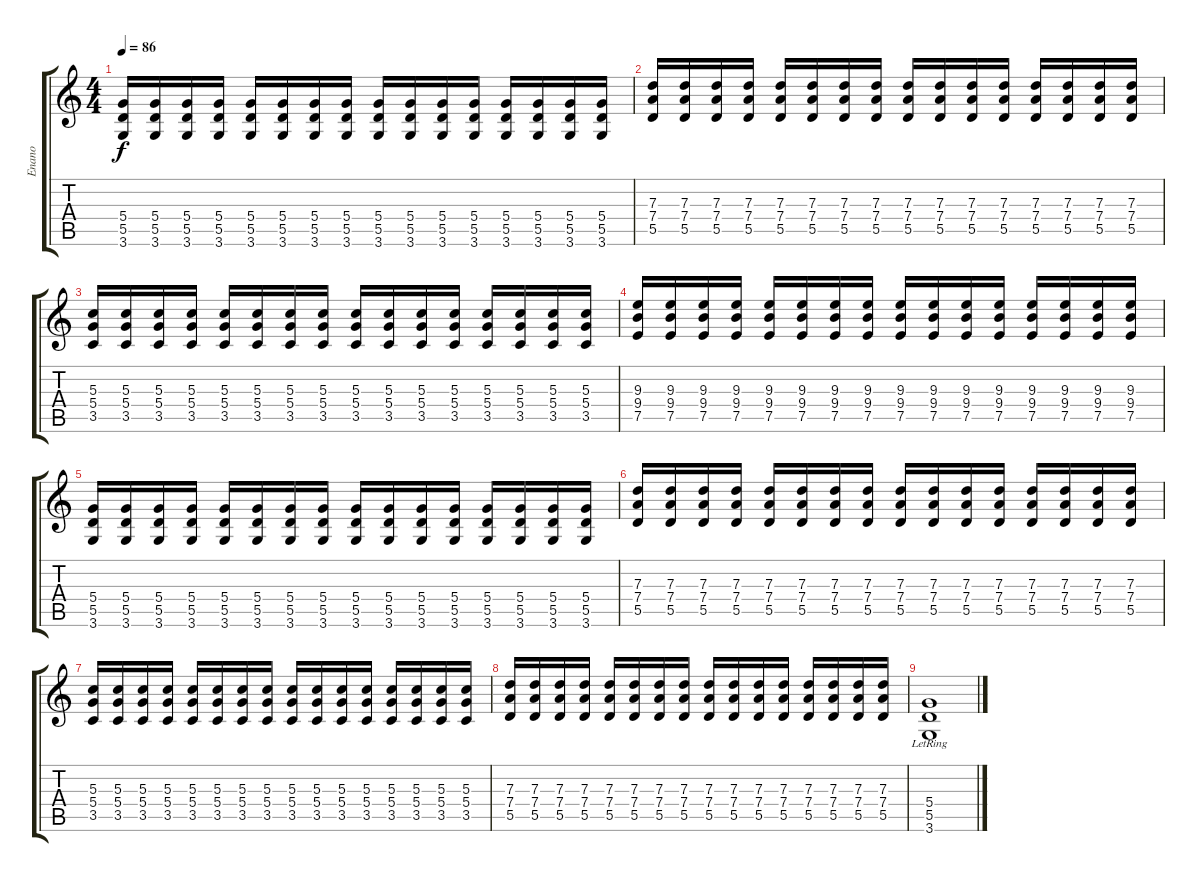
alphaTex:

\track ("Enano" "Enano") {instrument distortionguitar}
\staff {score tabs}
\tuning (E4 B3 G3 D3 A2 E2) {hide}
\ts (4 4)
\tempo 86
\clef g2
\ks c
(5.4 5.5 3.6).16{dy f} (5.4 5.5 3.6).16 (5.4 5.5 3.6).16 (5.4 5.5 3.6).16 (5.4 5.5 3.6).16 (5.4 5.5 3.6).16 (5.4 5.5 3.6).16 (5.4 5.5 3.6).16 (5.4 5.5 3.6).16 (5.4 5.5 3.6).16 (5.4 5.5 3.6).16 (5.4 5.5 3.6).16 (5.4 5.5 3.6).16 (5.4 5.5 3.6).16 (5.4 5.5 3.6).16 (5.4 5.5 3.6).16 |
(7.3 7.4 5.5).16 (7.3 7.4 5.5).16 (7.3 7.4 5.5).16 (7.3 7.4 5.5).16 (7.3 7.4 5.5).16 (7.3 7.4 5.5).16 (7.3 7.4 5.5).16 (7.3 7.4 5.5).16 (7.3 7.4 5.5).16 (7.3 7.4 5.5).16 (7.3 7.4 5.5).16 (7.3 7.4 5.5).16 (7.3 7.4 5.5).16 (7.3 7.4 5.5).16 (7.3 7.4 5.5).16 (7.3 7.4 5.5).16 |
(5.3 5.4 3.5).16 (5.3 5.4 3.5).16 (5.3 5.4 3.5).16 (5.3 5.4 3.5).16 (5.3 5.4 3.5).16 (5.3 5.4 3.5).16 (5.3 5.4 3.5).16 (5.3 5.4 3.5).16 (5.3 5.4 3.5).16 (5.3 5.4 3.5).16 (5.3 5.4 3.5).16 (5.3 5.4 3.5).16 (5.3 5.4 3.5).16 (5.3 5.4 3.5).16 (5.3 5.4 3.5).16 (5.3 5.4 3.5).16 |
(9.3 9.4 7.5).16 (9.3 9.4 7.5).16 (9.3 9.4 7.5).16 (9.3 9.4 7.5).16 (9.3 9.4 7.5).16 (9.3 9.4 7.5).16 (9.3 9.4 7.5).16 (9.3 9.4 7.5).16 (9.3 9.4 7.5).16 (9.3 9.4 7.5).16 (9.3 9.4 7.5).16 (9.3 9.4 7.5).16 (9.3 9.4 7.5).16 (9.3 9.4 7.5).16 (9.3 9.4 7.5).16 (9.3 9.4 7.5).16 |
(5.4 5.5 3.6).16 (5.4 5.5 3.6).16 (5.4 5.5 3.6).16 (5.4 5.5 3.6).16 (5.4 5.5 3.6).16 (5.4 5.5 3.6).16 (5.4 5.5 3.6).16 (5.4 5.5 3.6).16 (5.4 5.5 3.6).16 (5.4 5.5 3.6).16 (5.4 5.5 3.6).16 (5.4 5.5 3.6).16 (5.4 5.5 3.6).16 (5.4 5.5 3.6).16 (5.4 5.5 3.6).16 (5.4 5.5 3.6).16 |
(7.3 7.4 5.5).16 (7.3 7.4 5.5).16 (7.3 7.4 5.5).16 (7.3 7.4 5.5).16 (7.3 7.4 5.5).16 (7.3 7.4 5.5).16 (7.3 7.4 5.5).16 (7.3 7.4 5.5).16 (7.3 7.4 5.5).16 (7.3 7.4 5.5).16 (7.3 7.4 5.5).16 (7.3 7.4 5.5).16 (7.3 7.4 5.5).16 (7.3 7.4 5.5).16 (7.3 7.4 5.5).16 (7.3 7.4 5.5).16 |
(5.3 5.4 3.5).16 (5.3 5.4 3.5).16 (5.3 5.4 3.5).16 (5.3 5.4 3.5).16 (5.3 5.4 3.5).16 (5.3 5.4 3.5).16 (5.3 5.4 3.5).16 (5.3 5.4 3.5).16 (5.3 5.4 3.5).16 (5.3 5.4 3.5).16 (5.3 5.4 3.5).16 (5.3 5.4 3.5).16 (5.3 5.4 3.5).16 (5.3 5.4 3.5).16 (5.3 5.4 3.5).16 (5.3 5.4 3.5).16 |
(7.3 7.4 5.5).16 (7.3 7.4 5.5).16 (7.3 7.4 5.5).16 (7.3 7.4 5.5).16 (7.3 7.4 5.5).16 (7.3 7.4 5.5).16 (7.3 7.4 5.5).16 (7.3 7.4 5.5).16 (7.3 7.4 5.5).16 (7.3 7.4 5.5).16 (7.3 7.4 5.5).16 (7.3 7.4 5.5).16 (7.3 7.4 5.5).16 (7.3 7.4 5.5).16 (7.3 7.4 5.5).16 (7.3 7.4 5.5).16 |
(5.4{lr} 5.5{lr} 3.6{lr}).1
